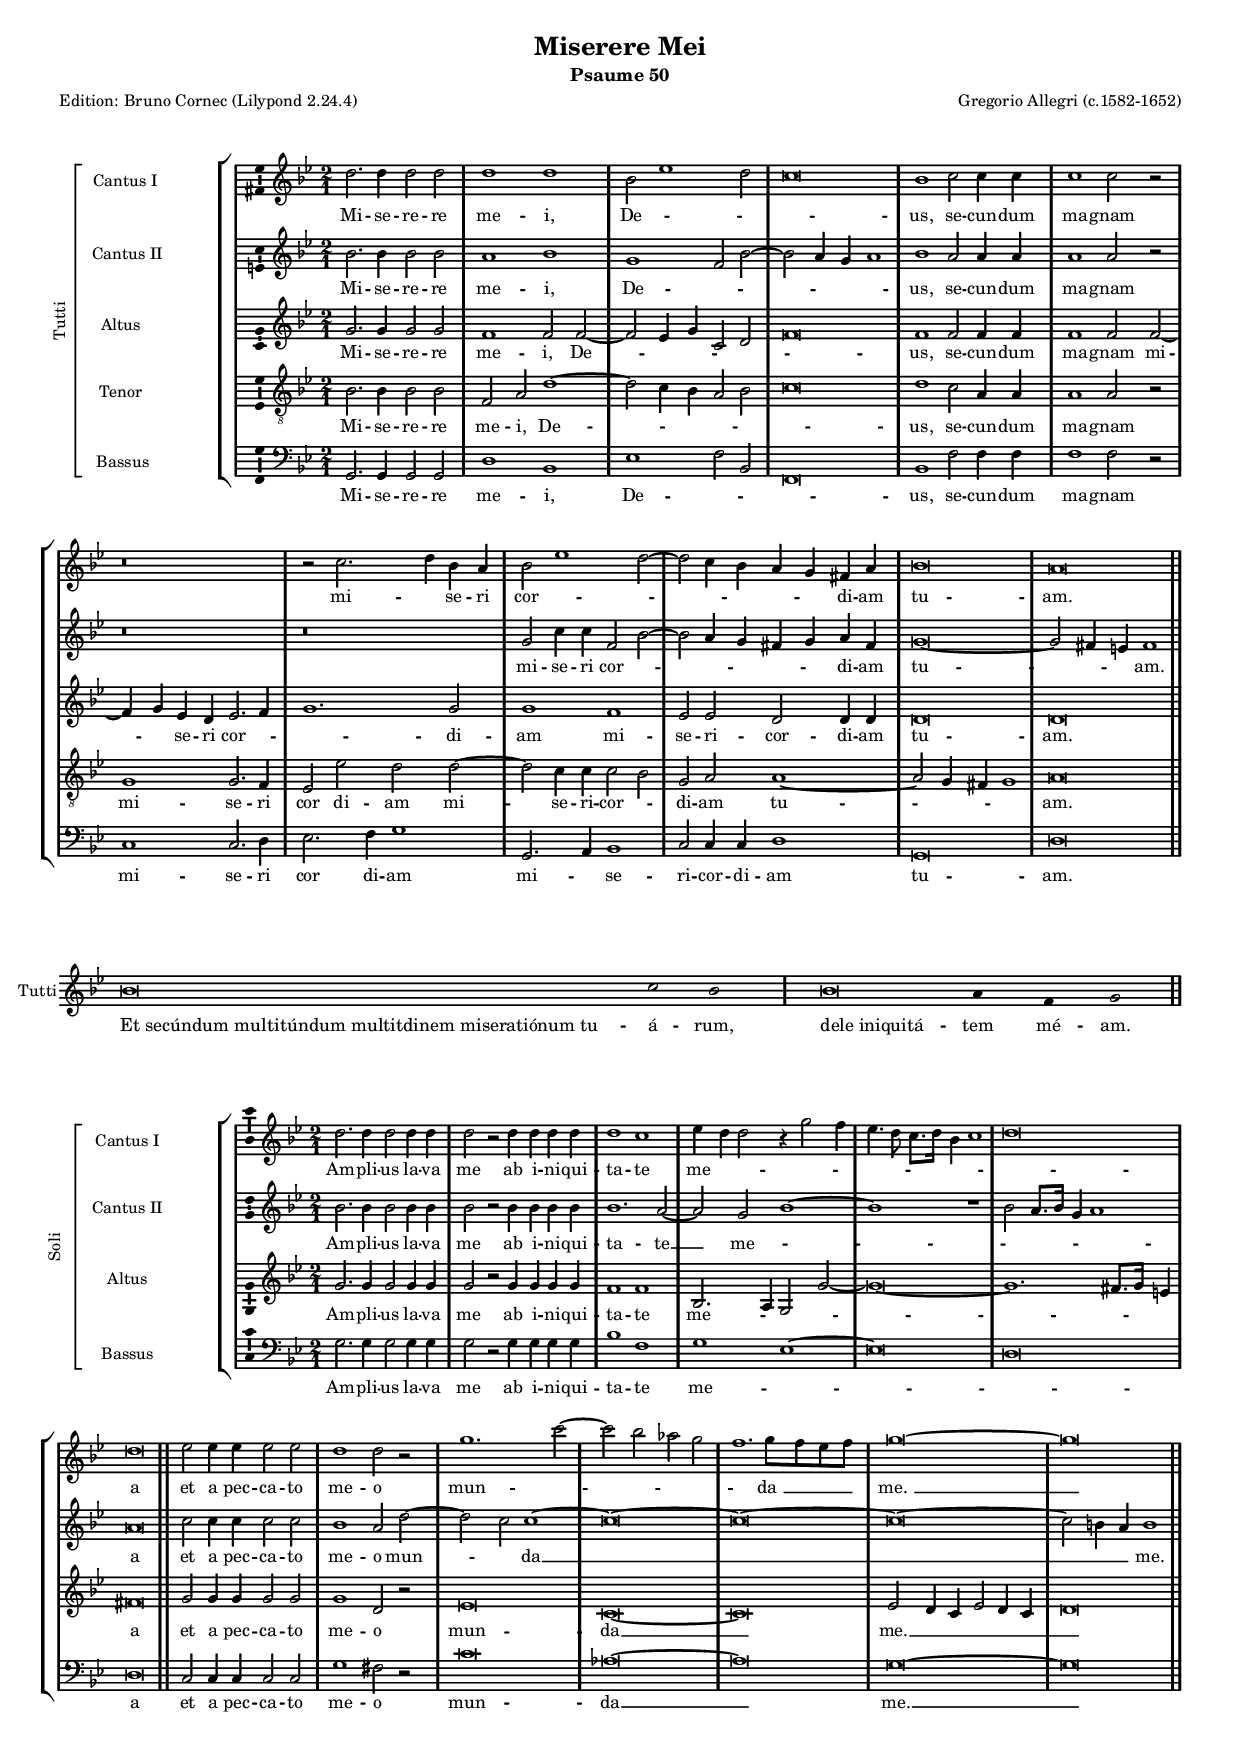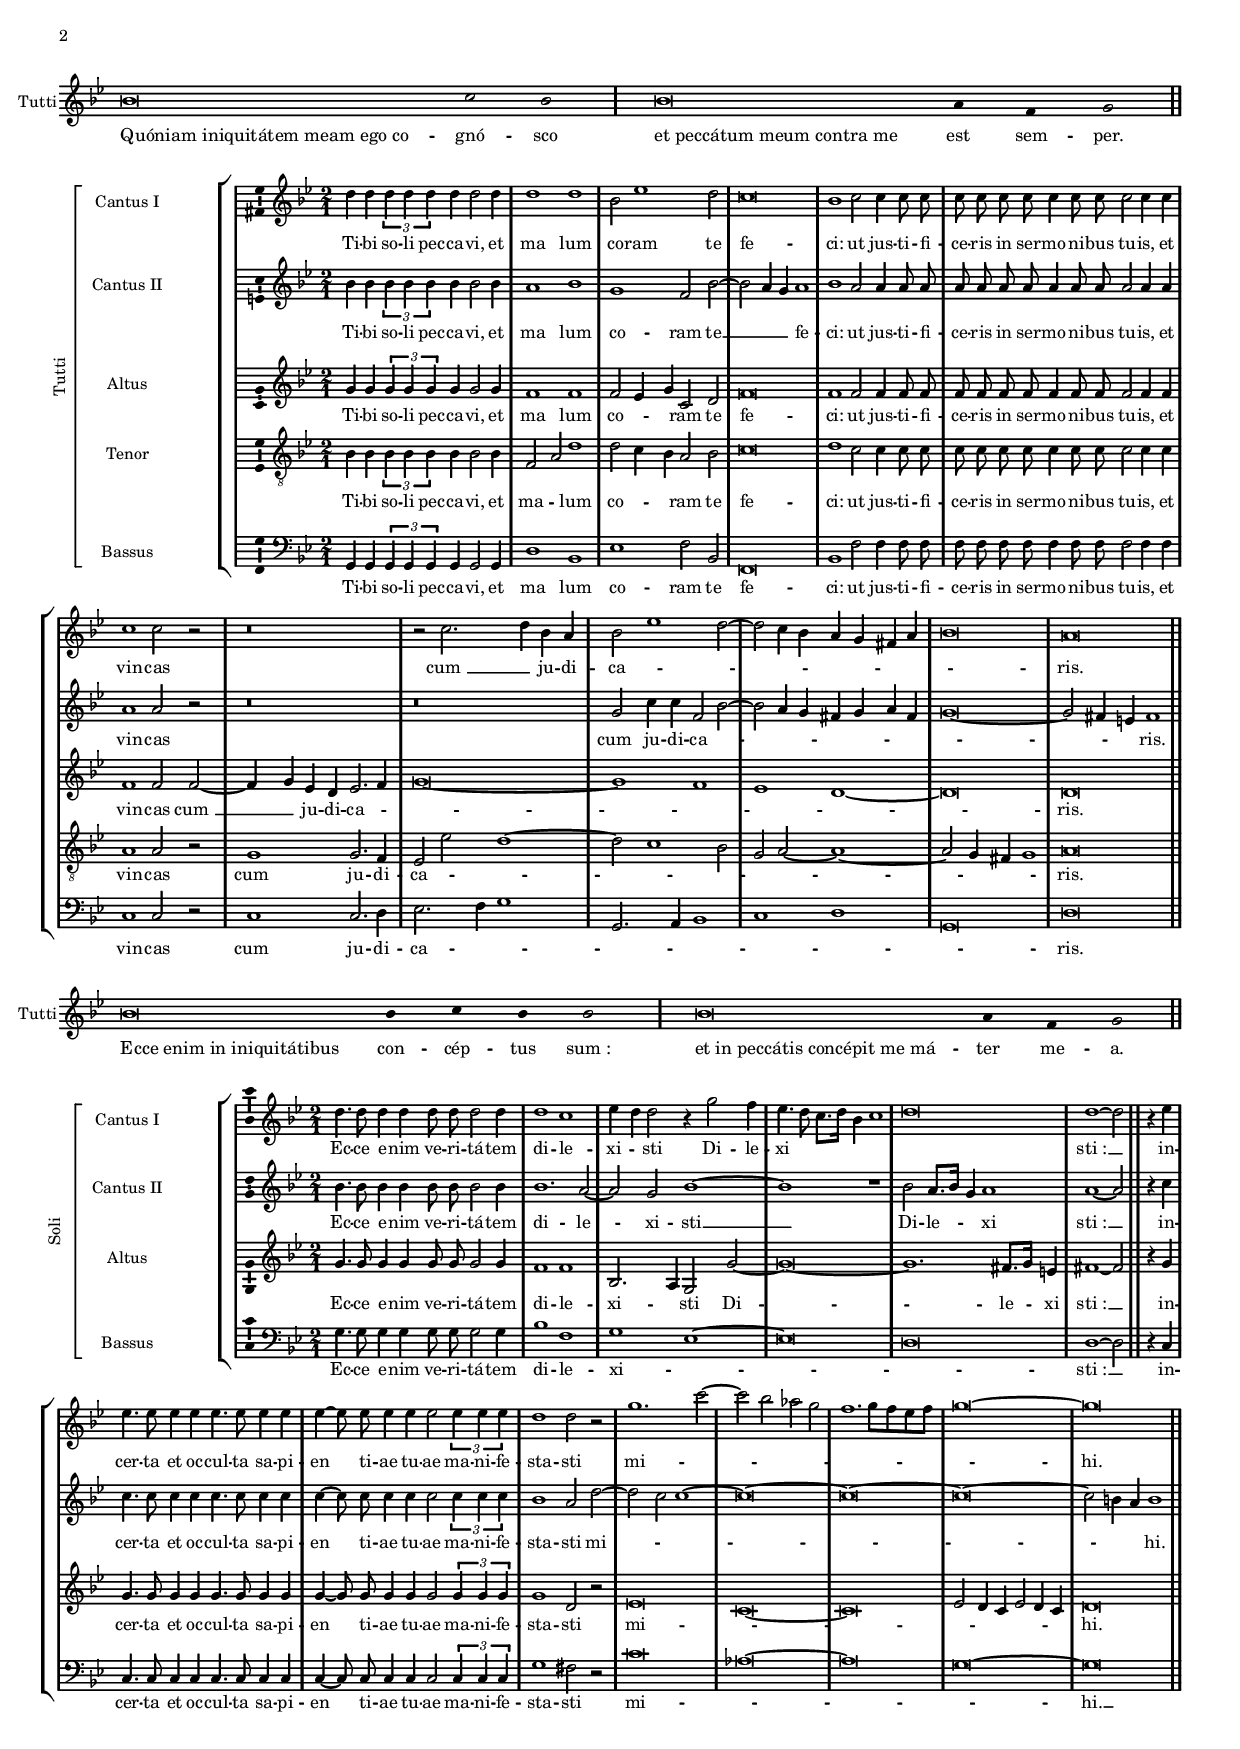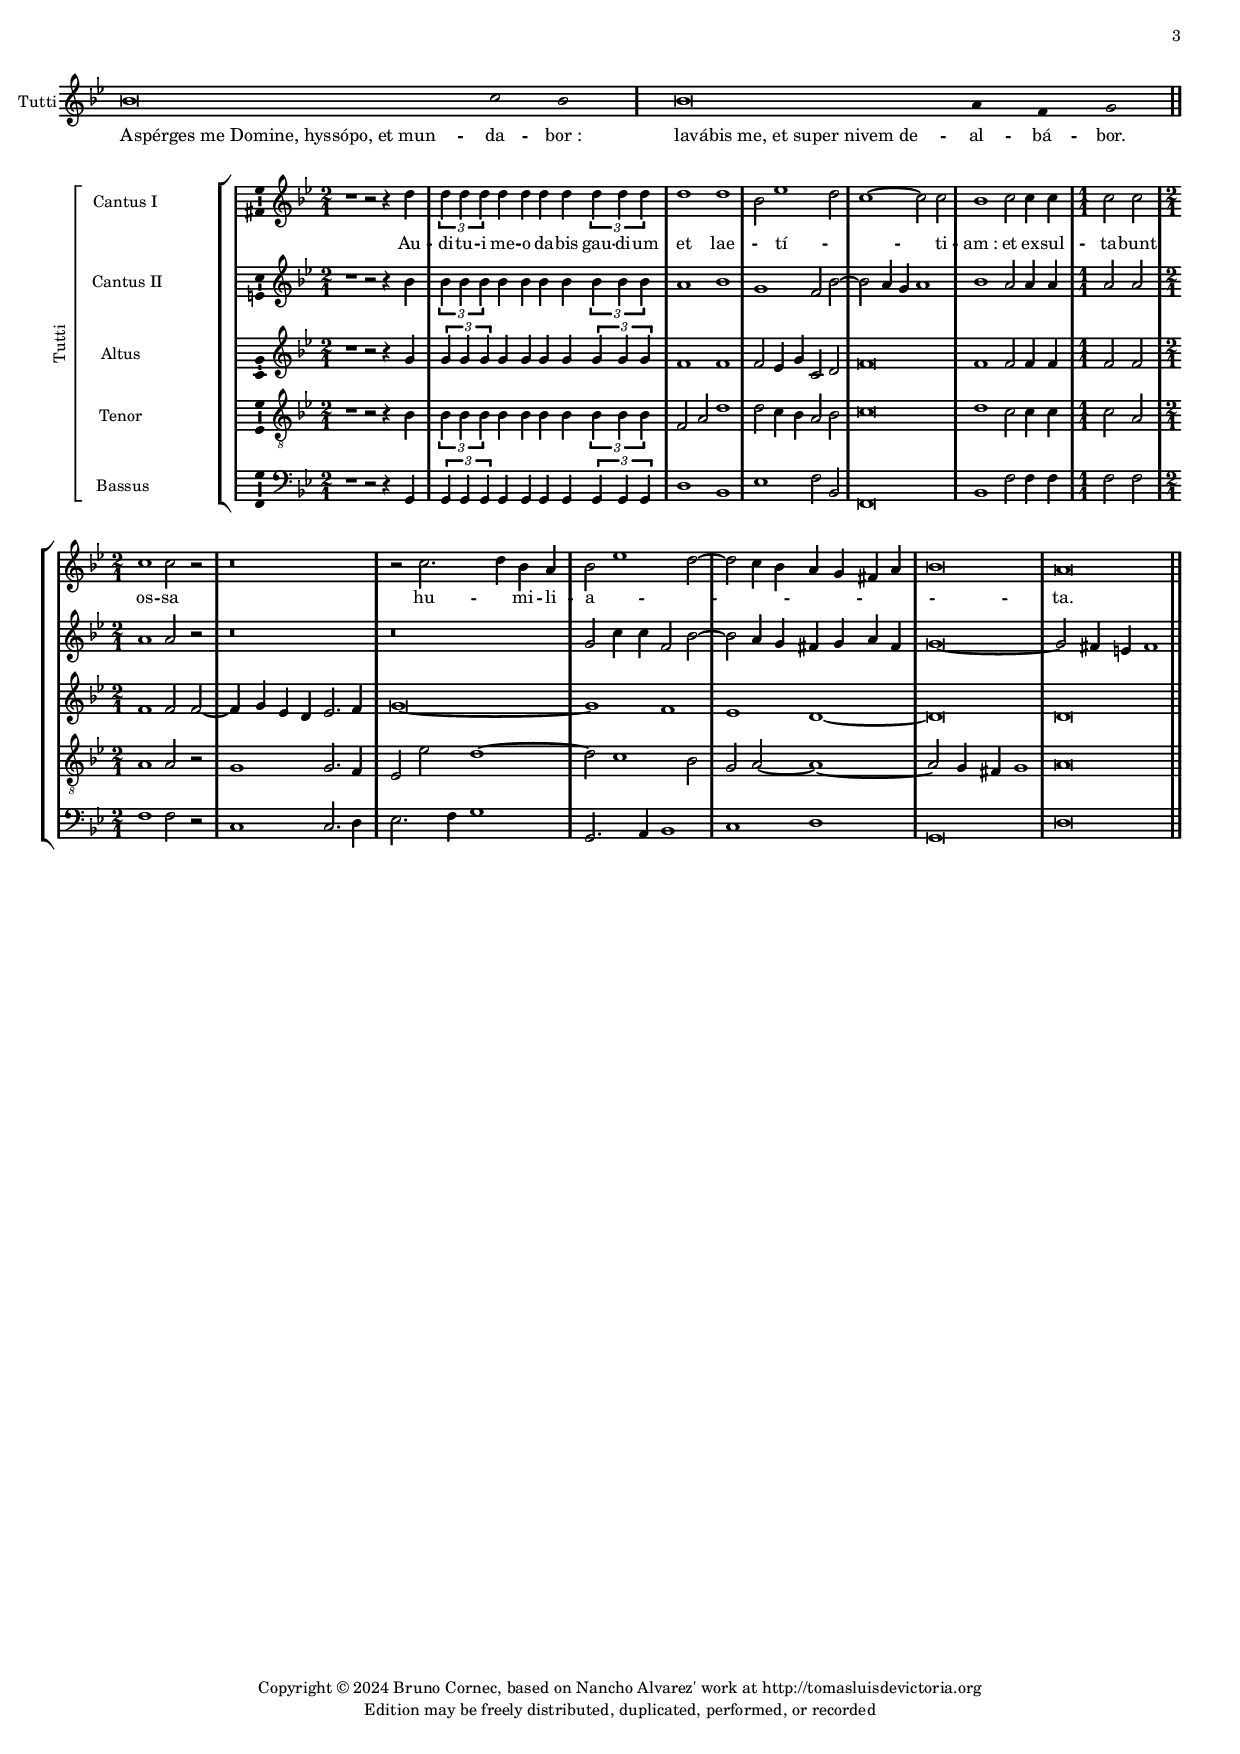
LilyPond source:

\version "2.24.2"
\pointAndClickOff
\include "gregorian.ly"
\include "italiano.ly"

#(define pieceArranger (string-append "Edition: Bruno Cornec (Lilypond " (lilypond-version) ")"))

\header {
    title = "Miserere Mei"
	subtitle = "Psaume 50"
	poet = \pieceArranger
	composer="Gregorio Allegri (c.1582-1652)"
	%opus = " "
    
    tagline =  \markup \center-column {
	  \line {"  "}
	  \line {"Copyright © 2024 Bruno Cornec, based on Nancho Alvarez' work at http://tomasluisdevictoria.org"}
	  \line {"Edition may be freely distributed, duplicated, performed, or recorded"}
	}
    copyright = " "
    }

#(set-global-staff-size 14)

\layout {
    \context { \Score
        skipBars = ##t
        autoBeaming = ##f
        }
    }

\markup \vspace #1 % change this value accordingly

global={ \key sol \minor \time 2/1 }
incipitwidth = 6

CICantusIVI=\relative do''{
  re2. re4 re2 re |
  re1 re |
  sib2 mib1 re2 |
  do\breve |
  sib1 do2 do4 do |
  do1 do2 r2 |
  r\breve
  r2 do2. re4 sib la |
  sib2 mib1 re2~ |
  re2 do4 sib la sol fad la |
  sib\breve |
  la\breve \bar "||" |
}

CICantusIIVI=\relative do''{
  sib2. sib4 sib2 sib |
  la1 sib1 |
  sol1 fa2 sib2~ |
  sib2 la4 sol la1 |
  sib1 la2 la4 la |
  la1 la2 r2 |
  r\breve |
  r\breve |
  sol2 do4 do fa,2 sib~ |
  sib2 la4 sol fad sol la fad |
  sol\breve~ |
  sol2 fad4 mi fad1 |
  }

CIAltusVI=\relative re'{
  sol2. sol4 sol2 sol |
  fa1 fa2 fa2~ |
  fa2 mib4 sol do,2 re |
  fa\breve |
  fa1 fa2 fa4 fa fa1 fa2 fa2~ |
  fa4 sol mib re mib2. fa4 |
  sol1. sol2 |
  sol1 fa |
  mib2 mib re re4 re |
  re\breve |
  re\breve |
  }

CITenorVI=\relative do'{
  sib2. sib4 sib2 sib |
  fa2 la re1~ |
  re2 do4 sib la2 sib |
  do\breve |
  re1 do2 la4 la |
  la1 la2 r|
  sol1 sol2. fa4 |
  mib2 mib' re re~ |
  re do4 do do2 sib |
  sol2 la la1~ |
  la2 sol4 fad sol1 |
  la\breve
	}
CIBassusVI=\relative do'{
  sol,2. sol4 sol2 sol |
  re'1 sib |
  mib1 fa2 sib, |
  fa\breve |
  sib1 fa'2 fa4 fa |
  fa1 fa2 r |
  do1 do2. re4 |
  mib2. fa4 sol1 |
  sol,2. la4 sib1 |
  do2 do4 do re1 |
  sol,\breve |
  re'\breve |
}

TCICantusIVI=\lyricmode{\set ignoreMelismata = ##t
"Mi" -- se -- "re" -- re me -- "i," 
De --\skip1 \skip1 \skip1 "us," 
se -- cun -- dum ma -- gnam
mi -- \skip1 se -- ri "cor" --\skip1 \skip1 \skip1 \skip1 \skip1 \skip1 \skip1 di -- "am" tu -- "am."
}
TCICantusIIVI=\lyricmode{\set ignoreMelismata = ##t
"Mi" -- se -- "re" -- re me -- "i,"
De --\skip1 \skip1 \skip1 \skip1 \skip1 \skip1 "us,"
se -- cun -- dum ma -- gnam
mi -- se -- ri "cor" --\skip1 \skip1 \skip1 \skip1 \skip1 \skip1 di -- "am" tu -- \skip1 \skip1 \skip1 "am."
}
TCIAltusVI=\lyricmode{\set ignoreMelismata = ##t
"Mi" -- se -- "re" -- re me -- "i," 
De --\skip1 \skip1 \skip1 \skip1 \skip1 \skip1 "us," 
se -- cun -- dum ma -- gnam
mi -- \skip1 \skip1 se -- ri "cor" --\skip1 \skip1 di -- "am" mi -- se -- ri -- cor -- di -- am tu -- "am."
}
TCITenorVI=\lyricmode{\set ignoreMelismata = ##t
"Mi" -- se -- "re" -- re me -- "i," 
De --\skip1 \skip1 \skip1 \skip1 \skip1 \skip1 "us," 
se -- cun -- dum ma -- gnam
mi -- se -- ri "cor" di -- "am" mi -- \skip1 se -- ri -- cor -- \skip1 di -- am tu -- \skip1 \skip1 \skip1 \skip1 "am."
}
TCIBassusVI=\lyricmode{\set ignoreMelismata = ##t
"Mi" -- se -- "re" -- re me -- "i," 
De -- \skip1 \skip1 \skip1 "us," 
se -- cun -- dum ma -- gnam
mi -- se -- ri "cor" di -- "am" mi -- \skip1 se -- ri -- cor -- di -- am tu -- "am."
}

CIICantusIVIII=\relative do''{
  re2. re4 re2 re4 re |
  re2 r2 re4 re re re|
  re1 do |
  mib4 re re2 r4 sol2 fa4 |
  mib4. re8 do8.[ re16] sib4 do1 |
  re\breve
  re\breve \bar "||" |
  mib2 mib4 mib mib2 mib2 |
  re1 re2 r|
  sol1. do2~
  do2 sib lab sol |
  fa1. sol8[ fa mib fa] |
  sol\breve~ |
  sol\breve \bar "||" |
}

CIICantusIIVIII=\relative do''{
  sib2. sib4 sib2 sib4 sib |
  sib2 r2 sib4 sib sib sib|
  sib1. la2~ |
  la2 sol sib1~ |
  sib1 r1 |
  sib2 la8.[ sib16] sol4 la1 |
  la\breve |
  do2 do4 do do2 do2 |
  sib1 la2 re~ |
  re do do1~ |
  do\breve~ |
  do\breve~ |
  do\breve~ |
  do2 si4 la si1 |
  }

CIIAltusVIII=\relative re'{
  sol2. sol4 sol2 sol4 sol |
  sol2 r2 sol4 sol sol sol|
  fa1 fa |
  sib,2. la4 sol2 sol'2~ |
  sol\breve~ |
  sol1. fad8.[ sol16] mi4 |
  fad\breve |
  sol2 sol4 sol sol2 sol2 |
  sol1 re2 r |
  mib\breve |
  do\breve~ |
  do\breve |
  mib2 re4 do mib2 re4 do |
  re\breve |
  }

CIIBassusVIII=\relative do'{
  sol2. sol4 sol2 sol4 sol |
  sol2 r2 sol4 sol sol sol|
  sib1 fa |
  sol1 mib~ |
  mib\breve |
  re\breve |
  re\breve |
  do2 do4 do do2 do2 |
  sol'1 fad2 r |
  do'\breve |
  lab\breve~ |
  lab\breve |
  sol\breve~ |
  sol\breve |
}

TCIICantusIVIII=\lyricmode{\set ignoreMelismata = ##t
Am -- pli -- us la -- va me 
ab i -- ni -- qui -- ta -- te me --\skip1 \skip1 \skip1 \skip1 \skip1 \skip1 \skip1 \skip1 \skip1 \skip1 \skip1 "a" 
et a pec -- "ca" -- to me -- o 
mun --\skip1 \skip1 \skip1 \skip1 \skip1 \skip1 "da " __\skip1 \skip1 \skip1 "me. " __\skip1
}

TCIICantusIIVIII=\lyricmode{\set ignoreMelismata = ##t
Am -- pli -- us la -- va me 
ab i -- ni -- qui -- ta -- te __\skip1 me --\skip1 \skip1 \skip1 \skip1 \skip1 \skip1 \skip1 "a" 
et a pec -- "ca" -- to me -- o 
mun --\skip1 \skip1 da __\skip1 \skip1 \skip1 \skip1 \skip1 \skip1 "me."
}

TCIIAltusVIII=\lyricmode{\set ignoreMelismata = ##t
Am -- pli -- us la -- va me 
ab i -- ni -- qui -- ta -- te me --\skip1 \skip1 \skip1 \skip1 \skip1 \skip1 \skip1 \skip1 "a" 
et a pec -- "ca" -- to me -- o 
mun -- da __\skip1 "me." __\skip1 \skip1 \skip1 \skip1 \skip1 \skip1
}

TCIIBassusVIII=\lyricmode{\set ignoreMelismata = ##t
Am -- pli -- us la -- va me 
ab i -- ni -- qui -- ta -- te me --\skip1 \skip1 \skip1 "a" 
et a pec -- "ca" -- to me -- o 
mun -- da __\skip1 "me." __\skip1
}

CICantusIVV=\relative do''{
  re4 re \tuplet 3/2 { re4 re re } re4 re2 re4 |
  re1 re |
  sib2 mib1 re2 |
  do\breve |
  sib1 do2 do4 do8 do |
  do8 do do do do4 do8 do do2 do4 do |
  do1 do2 r2 |
  r\breve
  r2 do2. re4 sib la |
  sib2 mib1 re2~ |
  re2 do4 sib la sol fad la |
  sib\breve |
  la\breve \bar "||" |
}

CICantusIIVV=\relative do''{
  sib4 sib \tuplet 3/2 { sib4 sib sib } sib4 sib2 sib4 |
  la1 sib |
  sol1 fa2 sib2~ |
  sib2 la4 sol la1 |
  sib1 la2 la4 la8 la |
  la8 la la la la4 la8 la la2 la4 la |
  la1 la2 r2 |
  r\breve |
  r\breve |
  sol2 do4 do fa,2 sib~ |
  sib2 la4 sol fad sol la fad |
  sol\breve~ |
  sol2 fad4 mi fad1 |
  }

CIAltusVV=\relative re'{
  sol4 sol \tuplet 3/2 { sol4 sol sol } sol4 sol2 sol4 |
  fa1 fa |
  fa2 mib4 sol do,2 re |
  fa\breve |
  fa1 fa2 fa4 fa8 fa|
  fa8 fa fa fa fa4 fa8 fa fa2 fa4 fa |
  fa1 fa2 fa~ |
  fa4 sol mib re mib2. fa4 |
  sol\breve~ |
  sol1 fa |
  mib1 re1~ |
  re\breve |
  re\breve |
  }

CITenorVV=\relative do'{
  sib4 sib \tuplet 3/2 { sib4 sib sib } sib4 sib2 sib4 |
  fa2 la re1 |
  re2 do4 sib la2 sib |
  do\breve |
  re1 do2 do4 do8 do |
  do8 do do do do4 do8 do do2 do4 do |
  la1 la2 r|
  sol1 sol2. fa4 |
  mib2 mib' re1~ |
  re2 do1 sib2 |
  sol2 la~ la1~ |
  la2 sol4 fad sol1 |
  la\breve
	}
CIBassusVV=\relative do'{
  sol,4 sol \tuplet 3/2 { sol4 sol sol } sol4 sol2 sol4 |
  re'1 sib |
  mib1 fa2 sib, |
  fa\breve |
  sib1 fa'2 fa4 fa8 fa|
  fa8 fa fa fa fa4 fa8 fa fa2 fa4 fa |
  do1 do2 r |
  do1 do2. re4 |
  mib2. fa4 sol1 |
  sol,2. la4 sib1 |
  do1 re1 |
  sol,\breve |
  re'\breve |
}

TCICantusIVV=\lyricmode{\set ignoreMelismata = ##t
"Ti" -- bi so -- li pec -- "ca" -- "vi," et ma lum co -- ram te fe -- "ci:"
ut jus -- ti -- fi -- ce -- ris in ser -- "mo" -- ni -- bus tu -- "is," et vin -- cas
"cum " __\skip1 ju -- di -- "ca" --\skip1 \skip1 \skip1 \skip1 \skip1 \skip1 \skip1 \skip1 \skip1 \skip1 "ris."
}
TCICantusIIVV=\lyricmode{\set ignoreMelismata = ##t
"Ti" -- bi so -- li pec -- "ca" -- "vi," et ma lum co -- ram te __\skip1 \skip1 \skip1 fe -- "ci:"
ut jus -- ti -- fi -- ce -- ris in ser -- "mo" -- ni -- bus tu -- "is," et vin -- cas
"cum " ju -- di -- "ca" --\skip1 \skip1 \skip1 \skip1 \skip1 \skip1 \skip1 \skip1 \skip1 \skip1 \skip1 \skip1 "ris."
}
TCIAltusVV=\lyricmode{\set ignoreMelismata = ##t
"Ti" -- bi so -- li pec -- "ca" -- "vi," et ma lum co -- \skip1 \skip1 ram te fe -- "ci:"
ut jus -- ti -- fi -- ce -- ris in ser -- "mo" -- ni -- bus tu -- "is," et vin -- cas
"cum " __\skip1 \skip1 ju -- di -- "ca" --\skip1 \skip1 \skip1 \skip1 \skip1 \skip1 \skip1 "ris."
}
TCITenorVV=\lyricmode{\set ignoreMelismata = ##t
"Ti" -- bi so -- li pec -- "ca" -- "vi," et ma -- \skip1 lum co -- \skip1 \skip1 ram te fe -- "ci:"
ut jus -- ti -- fi -- ce -- ris in ser -- "mo" -- ni -- bus tu -- "is," et vin -- cas
"cum " ju -- di -- "ca" --\skip1 \skip1 \skip1 \skip1 \skip1 \skip1 \skip1 \skip1 \skip1 \skip1 \skip1 \skip1 "ris."
}
TCIBassusVV=\lyricmode{\set ignoreMelismata = ##t
"Ti" -- bi so -- li pec -- "ca" -- "vi," et ma lum co -- ram te fe -- "ci:"
ut jus -- ti -- fi -- ce -- ris in ser -- "mo" -- ni -- bus tu -- "is," et vin -- cas
"cum " ju -- di -- "ca" --\skip1 \skip1 \skip1 \skip1 \skip1 \skip1 \skip1 \skip1 "ris."
}

CICantusIVVII=\relative do''{
  re4. re8 re4 re re8 re re2 re4 |
  re1 do |
  mib4 re re2 r4 sol2 fa4 |
  mib4. re8 do8.[ re16] sib4 do1 |
  re\breve
  re1~ re2 \bar "||" |
  r4 mib mib4. mib8 mib4 mib mib4. mib8 mib4 mib mib4~ |
  mib8 mib8 mib4 mib mib2 \tuplet 3/2 { mib4 mib mib } |
  re1 re2 r|
  sol1. do2~
  do2 sib lab sol |
  fa1. sol8[ fa mib fa] |
  sol\breve~ |
  sol\breve \bar "||" |
}

CICantusIIVVII=\relative do''{
  sib4. sib8 sib4 sib sib8 sib sib2 sib4 |
  sib1. la2~ |
  la2 sol sib1~ |
  sib1 r1 |
  sib2 la8.[ sib16] sol4 la1 |
  la1~ la2 |
  r4 do do4. do8 do4 do do4. do8 do4 do do4~ |
  do8 do8 do4 do do2 \tuplet 3/2 { do4 do do } |
  sib1 la2 re~ |
  re do do1~ |
  do\breve~ |
  do\breve~ |
  do\breve~ |
  do2 si4 la si1 |
}

CIAltusVVII=\relative re'{
  sol4. sol8 sol4 sol sol8 sol sol2 sol4 |
  fa1 fa |
  sib,2. la4 sol2 sol'2~ |
  sol\breve~ |
  sol1. fad8.[ sol16] mi4 |
  fad1~ fad2 |
  r4 sol sol4. sol8 sol4 sol sol4. sol8 sol4 sol sol4~ |
  sol8 sol8 sol4 sol sol2 \tuplet 3/2 { sol4 sol sol } |
  sol1 re2 r |
  mib\breve |
  do\breve~ |
  do\breve |
  mib2 re4 do mib2 re4 do |
  re\breve |
}

CIBassusVVII=\relative do'{
  sol4. sol8 sol4 sol sol8 sol sol2 sol4 |
  sib1 fa |
  sol1 mib~ |
  mib\breve |
  re\breve |
  re1~ re2 |
  r4 do do4. do8 do4 do do4. do8 do4 do do4~ |
  do8 do8 do4 do do2 \tuplet 3/2 { do4 do do } |
  sol'1 fad2 r |
  do'\breve |
  lab\breve~ |
  lab\breve |
  sol\breve~ |
  sol\breve |
}

TCICantusIVVII=\lyricmode{\set ignoreMelismata = ##t
"Ec" -- ce e -- nim ve -- ri -- "tá" -- tem di -- le -- xi -- \skip1 sti 
Di -- le -- xi\skip1 \skip1 \skip1 \skip1 \skip1 \skip1 "sti :" __\skip1
in -- cer -- ta et oc -- cul -- ta sa -- pi -- en \skip1 -- ti -- ae tu -- ae ma -- ni -- fe -- "sta" -- sti 
mi --\skip1 \skip1 \skip1 \skip1 \skip1 \skip1 \skip1 \skip1 \skip1 \skip1 \skip1 "hi."
}
TCICantusIIVVII=\lyricmode{\set ignoreMelismata = ##t
"Ec" -- ce e -- nim ve -- ri -- "tá" -- tem di -- le -- \skip1 xi -- sti __\skip1
Di -- le -- \skip1 \skip1 xi "sti :" __\skip1
in -- cer -- ta et oc -- cul -- ta sa -- pi -- en \skip1 -- ti -- ae tu -- ae ma -- ni -- fe -- "sta" -- sti 
mi --\skip1 \skip1 \skip1 \skip1 \skip1 \skip1 \skip1 \skip1 \skip1 "hi."
}
TCIAltusVVII=\lyricmode{\set ignoreMelismata = ##t
"Ec" -- ce e -- nim ve -- ri -- "tá" -- tem di -- le -- xi -- \skip1 sti 
Di -- \skip1 \skip1 le -- \skip1 xi "sti :" __\skip1
in -- cer -- ta et oc -- cul -- ta sa -- pi -- en \skip1 -- ti -- ae tu -- ae ma -- ni -- fe -- "sta" -- sti 
mi --\skip1 \skip1 \skip1 \skip1 \skip1 \skip1 \skip1 \skip1 "hi."
}
TCIBassusVVII=\lyricmode{\set ignoreMelismata = ##t
"Ec" -- ce e -- nim ve -- ri -- "tá" -- tem di -- le -- xi -- \skip1 \skip1 \skip1 "sti :" __\skip1 
in -- cer -- ta et oc -- cul -- ta sa -- pi -- en \skip1 -- ti -- ae tu -- ae ma -- ni -- fe -- "sta" -- sti 
mi --\skip1 \skip1 \skip1 "hi." __\skip1
}

CICantusIVIX=\relative do''{
  r1 r2 r4 re4 | 
  \tuplet 3/2 { re4 re re } re4 re re re \tuplet 3/2 { re4 re re }|
  re1 re |
  sib2 mib1 re2 |
  do1~ do2 do |
  sib1 do2 do4 do  |
  \time 1/1 do2 do |
  \time 2/1 do1 do2 r2 |
  r\breve
  r2 do2. re4 sib la |
  sib2 mib1 re2~ |
  re2 do4 sib la sol fad la |
  sib\breve |
  la\breve \bar "||" |
}

CICantusIIVIX=\relative do''{
  r1 r2 r4 sib4 | 
  \tuplet 3/2 { sib4 sib sib } sib4 sib sib sib \tuplet 3/2 { sib4 sib sib }|
  la1 sib |
  sol1 fa2 sib2~ |
  sib2 la4 sol la1 |
  sib1 la2 la4 la  |
  \time 1/1 la2 la |
  \time 2/1 la1 la2 r2 |
  r\breve |
  r\breve |
  sol2 do4 do fa,2 sib~ |
  sib2 la4 sol fad sol la fad |
  sol\breve~ |
  sol2 fad4 mi fad1 |
  }

CIAltusVIX=\relative re'{
  r1 r2 r4 sol4 | 
  \tuplet 3/2 { sol4 sol sol } sol4 sol sol sol \tuplet 3/2 { sol4 sol sol }|
  fa1 fa |
  fa2 mib4 sol do,2 re |
  fa\breve |
  fa1 fa2 fa4 fa  |
  \time 1/1 fa2 fa |
  \time 2/1 fa1 fa2 fa~ |
  fa4 sol mib re mib2. fa4 |
  sol\breve~ |
  sol1 fa |
  mib1 re1~ |
  re\breve |
  re\breve |
  }

CITenorVIX=\relative do'{
  r1 r2 r4 sib4 | 
  \tuplet 3/2 { sib4 sib sib } sib4 sib sib sib \tuplet 3/2 { sib4 sib sib }|
  fa2 la re1 |
  re2 do4 sib la2 sib |
  do\breve |
  re1 do2 do4 do  |
  \time 1/1 do2 la |
  \time 2/1 la1 la2 r2 |
  sol1 sol2. fa4 |
  mib2 mib' re1~ |
  re2 do1 sib2 |
  sol2 la~ la1~ |
  la2 sol4 fad sol1 |
  la\breve
	}
CIBassusVIX=\relative do'{
  r1 r2 r4 sol,4 | 
  \tuplet 3/2 { sol4 sol sol } sol4 sol sol sol \tuplet 3/2 { sol4 sol sol }|
  re'1 sib |
  mib1 fa2 sib, |
  fa\breve |
  sib1 fa'2 fa4 fa  |
  \time 1/1 fa2 fa |
  \time 2/1 fa1 fa2 r2 |
  do1 do2. re4 |
  mib2. fa4 sol1 |
  sol,2. la4 sib1 |
  do1 re1 |
  sol,\breve |
  re'\breve |
}

TCICantusIVIX=\lyricmode{\set ignoreMelismata = ##t
"Au" -- di -- tu -- i me -- o da -- bis "gau" -- di -- um 
et "lae" --\skip1 "tí" --\skip1 \skip1 \skip1 ti -- "am :" 
et ex -- sul -- ta -- bunt os -- sa
hu --\skip1 mi -- li -- "a" --\skip1 \skip1 \skip1 \skip1 \skip1 \skip1 \skip1 \skip1 \skip1 \skip1 "ta."
}
TCICantusIIVIX=\lyricmode{\set ignoreMelismata = ##t
}
TCIAltusVIX=\lyricmode{\set ignoreMelismata = ##t
}
TCITenorVIX=\lyricmode{\set ignoreMelismata = ##t
}
TCIBassusVIX=\lyricmode{\set ignoreMelismata = ##t
}


gregorienOne = {
	\key sol \minor \clef "trebble" 
	\set Score.timing = ##f
	\relative do'' {
	sib\breve do2 sib \bar "|"
	sib\breve la4 fa sol2 \bar "||"
  }
}

gregorienTwo = {
	\key sol \minor \clef "trebble" 
	\set Score.timing = ##f
	\relative do'' {
	sib\breve sib4 do sib sib2 \bar "|"
	sib\breve la4 fa sol2 \bar "||"
  }
}

gregorienThree = {
	\key sol \minor \clef "trebble" 
	\set Score.timing = ##f
	\relative do'' {
	sib\breve do2 sib \bar "|"
	sib\breve la4 fa fa sol2 \bar "||"
  }
}


TgregorienVII =\lyricmode {
  \once \override LyricText.self-alignment-X = #LEFT 
  "Et secúndum multitúndum multitdinem miseratiónum tu" -- "á" -- "rum,"
  \once \override LyricText.self-alignment-X = #LEFT 
  "dele iniquitá" -- tem "mé" -- "am."
}
TgregorienVIV =\lyricmode {
  \once \override LyricText.self-alignment-X = #LEFT 
  "Quóniam iniquitátem meam ego co" -- "gnó" -- "sco"
  \once \override LyricText.self-alignment-X = #LEFT 
  "et peccátum meum contra me" est sem -- "per."
}
TgregorienVVI =\lyricmode {
  \once \override LyricText.self-alignment-X = #LEFT 
  "Ecce enim in iniquitátibus" con -- "cép" -- tus "sum :"
  \once \override LyricText.self-alignment-X = #LEFT 
  "et in peccátis concépit me má" -- ter me -- "a."
}
TgregorienVVIII =\lyricmode {
  \once \override LyricText.self-alignment-X = #LEFT 
  "Aspérges me Domine, hyssópo, et mun" -- da -- "bor :"
  \once \override LyricText.self-alignment-X = #LEFT 
  "lavábis me, et super nivem de" -- al -- "bá" -- "bor."
}

\score {
  \new StaffGroup {
	\set StaffGroup.systemStartDelimiter = #'SystemStartSquare
	\override StaffGroup.SystemStartSquare.extra-offset = #'(-21 . 0)
	\set StaffGroup.instrumentName = \markup {\hspace #-12 \rotate #90 "Tutti"}

\new ChoirStaff<<

	\new Staff <<
	\new Voice="C1C1V1" {
		\set Staff.instrumentName="Cantus I "
	  	\global \clef "treble" \CICantusIVI }
	\new Lyrics \lyricsto "C1C1V1" {\TCICantusIVI }
	>>
	\new Staff <<
	\new Voice="C1C2V1" {
		\set Staff.instrumentName="Cantus II"
	  	\global \clef "treble" \CICantusIIVI }
	\new Lyrics \lyricsto "C1C2V1" {\TCICantusIIVI }
	>>
	\new Staff <<
	\new Voice="C1A1V1" {
		\set Staff.instrumentName="Altus   "
	  	\global \clef "treble" \CIAltusVI }
	\new Lyrics \lyricsto "C1A1V1" {\TCIAltusVI }
	>>
	\new Staff <<
	\new Voice="C1T1V1" {
		\set Staff.instrumentName="Tenor   "
	  	\global \clef "treble_8" \CITenorVI }
	\new Lyrics \lyricsto "C1T1V1" {\TCITenorVI }
	>>
	\new Staff <<
	\new Voice="C1B1V1" {
		\set Staff.instrumentName="Bassus  "
	  	\global \clef "bass" \CIBassusVI }
	\new Lyrics \lyricsto "C1B1V1" {\TCIBassusVI }
	>>
>>
  }


\layout{ 
  	papersize = "a4"
	\context {\Staff \consists Ambitus_engraver }
	ragged-last = ##f

	% useful for incipit
	indent=3\cm
}

\midi {\tempo 4 = 120 }

}

\markup \vspace #1 % change this value accordingly

\score {
<<
\new GregorianTranscriptionStaff <<
	\global
	\set GregorianTranscriptionStaff.instrumentName = "Tutti"
  \context Staff << 
	\context GregorianTranscriptionVoice = "greg2" {  \gregorienOne }
		\new GregorianTranscriptionLyrics \lyricsto "greg2" { \TgregorienVII }
	>>
  >>
>>
\layout{ 
  	papersize = "a4"
	%ragged-right = ##f
	ragged-last = ##f
}
\midi {\tempo 4 = 120 }
}

\markup \vspace #1 % change this value accordingly

\score {
\new StaffGroup {
	\set StaffGroup.systemStartDelimiter = #'SystemStartSquare
	\override StaffGroup.SystemStartSquare.extra-offset = #'(-21 . 0)
	\set StaffGroup.instrumentName = \markup {\hspace #-12 \rotate #90 "Soli"}
\new ChoirStaff<<

	\new Staff <<
	\new Voice="C2C1V3" {
		\set Staff.instrumentName="Cantus I"
	  	\global \clef "treble" \CIICantusIVIII }
	\new Lyrics \lyricsto "C2C1V3" {\TCIICantusIVIII }
	>>
	\new Staff <<
	\new Voice="C2C2V3" {
		\set Staff.instrumentName="Cantus II"
	  	\global \clef "treble" \CIICantusIIVIII }
	\new Lyrics \lyricsto "C2C2V3" {\TCIICantusIIVIII }
	>>
	\new Staff <<
	\new Voice="C2A1V3" {
		\set Staff.instrumentName="Altus"
	  	\global \clef "treble" \CIIAltusVIII }
	\new Lyrics \lyricsto "C2A1V3" {\TCIIAltusVIII }
	>>
	\new Staff <<
	\new Voice="C2B1V3" {
		\set Staff.instrumentName="Bassus"
	  	\global \clef "bass" \CIIBassusVIII }
	\new Lyrics \lyricsto "C2B1V3" {\TCIIBassusVIII }
	>>
>>
}


\layout{ 
  	papersize = "a4"
	\context {\Staff \consists Ambitus_engraver }
	ragged-last = ##f

	% useful for incipit
	indent=3\cm
}

\midi {\tempo 4 = 120 }

}

\markup \vspace #1 % change this value accordingly

\score {
<<
\new GregorianTranscriptionStaff <<
	\global
	\set GregorianTranscriptionStaff.instrumentName = "Tutti"
  \context Staff << 
	\context GregorianTranscriptionVoice = "greg4" { \gregorienOne }
		\new GregorianTranscriptionLyrics \lyricsto "greg4" { \TgregorienVIV }
	>>
  >>
>>
\layout{ 
  	papersize = "a4"
	%ragged-right = ##f
	ragged-last = ##f
}
\midi {\tempo 4 = 120 }
}

\markup \vspace #1 % change this value accordingly

\score {
  \new StaffGroup {
	\set StaffGroup.systemStartDelimiter = #'SystemStartSquare
	\override StaffGroup.SystemStartSquare.extra-offset = #'(-21 . 0)
	\set StaffGroup.instrumentName = \markup {\hspace #-12 \rotate #90 "Tutti"}
\new ChoirStaff<<

	\new Staff <<
	\new Voice="C1C1V5" {
		\set Staff.instrumentName="Cantus I"
	  	\global \clef "treble" \CICantusIVV }
	\new Lyrics \lyricsto "C1C1V5" {\TCICantusIVV }
	>>
	\new Staff <<
	\new Voice="C1C2V5" {
		\set Staff.instrumentName="Cantus II"
	  	\global \clef "treble" \CICantusIIVV }
	\new Lyrics \lyricsto "C1C2V5" {\TCICantusIIVV }
	>>
	\new Staff <<
	\new Voice="C1A1V5" {
		\set Staff.instrumentName="Altus"
	  	\global \clef "treble" \CIAltusVV }
	\new Lyrics \lyricsto "C1A1V5" {\TCIAltusVV }
	>>
	\new Staff <<
	\new Voice="C1T1V5" {
		\set Staff.instrumentName="Tenor"
	  	\global \clef "treble_8" \CITenorVV }
	\new Lyrics \lyricsto "C1T1V5" {\TCITenorVV }
	>>
	\new Staff <<
	\new Voice="C1B1V5" {
		\set Staff.instrumentName="Bassus"
	  	\global \clef "bass" \CIBassusVV }
	\new Lyrics \lyricsto "C1B1V5" {\TCIBassusVV }
	>>
>>
}


\layout{ 
  	papersize = "a4"
	\context {\Staff \consists Ambitus_engraver }
	ragged-last = ##f

	% useful for incipit
	indent=3\cm
}

\midi {\tempo 4 = 120 }

}

\markup \vspace #1 % change this value accordingly

\score {
<<
\new GregorianTranscriptionStaff <<
	\global
	\set GregorianTranscriptionStaff.instrumentName = "Tutti"
  \context Staff << 
	\context GregorianTranscriptionVoice = "greg6" { \gregorienTwo }
		\new GregorianTranscriptionLyrics \lyricsto "greg6" { \TgregorienVVI }
	>>
  >>
>>
\layout{ 
  	papersize = "a4"
	%ragged-right = ##f
	ragged-last = ##f
}
\midi {\tempo 4 = 120 }
}

\markup \vspace #1 % change this value accordingly

\score {
  \new StaffGroup {
	\set StaffGroup.systemStartDelimiter = #'SystemStartSquare
	\override StaffGroup.SystemStartSquare.extra-offset = #'(-21 . 0)
	\set StaffGroup.instrumentName = \markup {\hspace #-12 \rotate #90 "Soli"}
\new ChoirStaff<<

	\new Staff <<
	\new Voice="C1C1V7" {
		\set Staff.instrumentName="Cantus I"
	  	\global \clef "treble" \CICantusIVVII }
	\new Lyrics \lyricsto "C1C1V7" {\TCICantusIVVII }
	>>
	\new Staff <<
	\new Voice="C1C2V7" {
		\set Staff.instrumentName="Cantus II"
	  	\global \clef "treble" \CICantusIIVVII }
	\new Lyrics \lyricsto "C1C2V7" {\TCICantusIIVVII }
	>>
	\new Staff <<
	\new Voice="C1A1V7" {
		\set Staff.instrumentName="Altus"
	  	\global \clef "treble" \CIAltusVVII }
	\new Lyrics \lyricsto "C1A1V7" {\TCIAltusVVII }
	>>
	\new Staff <<
	\new Voice="C1B1V7" {
		\set Staff.instrumentName="Bassus"
	  	\global \clef "bass" \CIBassusVVII }
	\new Lyrics \lyricsto "C1B1V7" {\TCIBassusVVII }
	>>
>>
}


\layout{ 
  	papersize = "a4"
	\context {\Staff \consists Ambitus_engraver }
	ragged-last = ##f

	% useful for incipit
	indent=3\cm
}

\midi {\tempo 4 = 120 }

}

\markup \vspace #1 % change this value accordingly

\score {
<<
\new GregorianTranscriptionStaff <<
	\global
	\set GregorianTranscriptionStaff.instrumentName = "Tutti"
  \context Staff << 
	\context GregorianTranscriptionVoice = "greg8" { \gregorienOne }
		\new GregorianTranscriptionLyrics \lyricsto "greg8" { \TgregorienVVIII }
	>>
  >>
>>
\layout{ 
  	papersize = "a4"
	%ragged-right = ##f
	ragged-last = ##f
}
\midi {\tempo 4 = 120 }
}

\markup \vspace #1 % change this value accordingly

\score {
  \new StaffGroup {
	\set StaffGroup.systemStartDelimiter = #'SystemStartSquare
	\override StaffGroup.SystemStartSquare.extra-offset = #'(-21 . 0)
	\set StaffGroup.instrumentName = \markup {\hspace #-12 \rotate #90 "Tutti"}

\new ChoirStaff<<

	\new Staff <<
	\new Voice="C1C1V9" {
		\set Staff.instrumentName="Cantus I "
	  	\global \clef "treble" \CICantusIVIX }
	\new Lyrics \lyricsto "C1C1V9" {\TCICantusIVIX }
	>>
	\new Staff <<
	\new Voice="C1C2V9" {
		\set Staff.instrumentName="Cantus II"
	  	\global \clef "treble" \CICantusIIVIX }
	\new Lyrics \lyricsto "C1C2V9" {\TCICantusIIVIX }
	>>
	\new Staff <<
	\new Voice="C1A1V9" {
		\set Staff.instrumentName="Altus   "
	  	\global \clef "treble" \CIAltusVIX }
	\new Lyrics \lyricsto "C1A1V9" {\TCIAltusVIX }
	>>
	\new Staff <<
	\new Voice="C1T1V9" {
		\set Staff.instrumentName="Tenor   "
	  	\global \clef "treble_8" \CITenorVIX }
	\new Lyrics \lyricsto "C1T1V9" {\TCITenorVIX }
	>>
	\new Staff <<
	\new Voice="C1B1V9" {
		\set Staff.instrumentName="Bassus  "
	  	\global \clef "bass" \CIBassusVIX }
	\new Lyrics \lyricsto "C1B1V9" {\TCIBassusVIX }
	>>
>>
  }


\layout{ 
  	papersize = "a4"
	\context {\Staff \consists Ambitus_engraver }
	ragged-last = ##f

	% useful for incipit
	indent=3\cm
}

\midi {\tempo 4 = 120 }

}

\markup \vspace #1 % change this value accordingly


